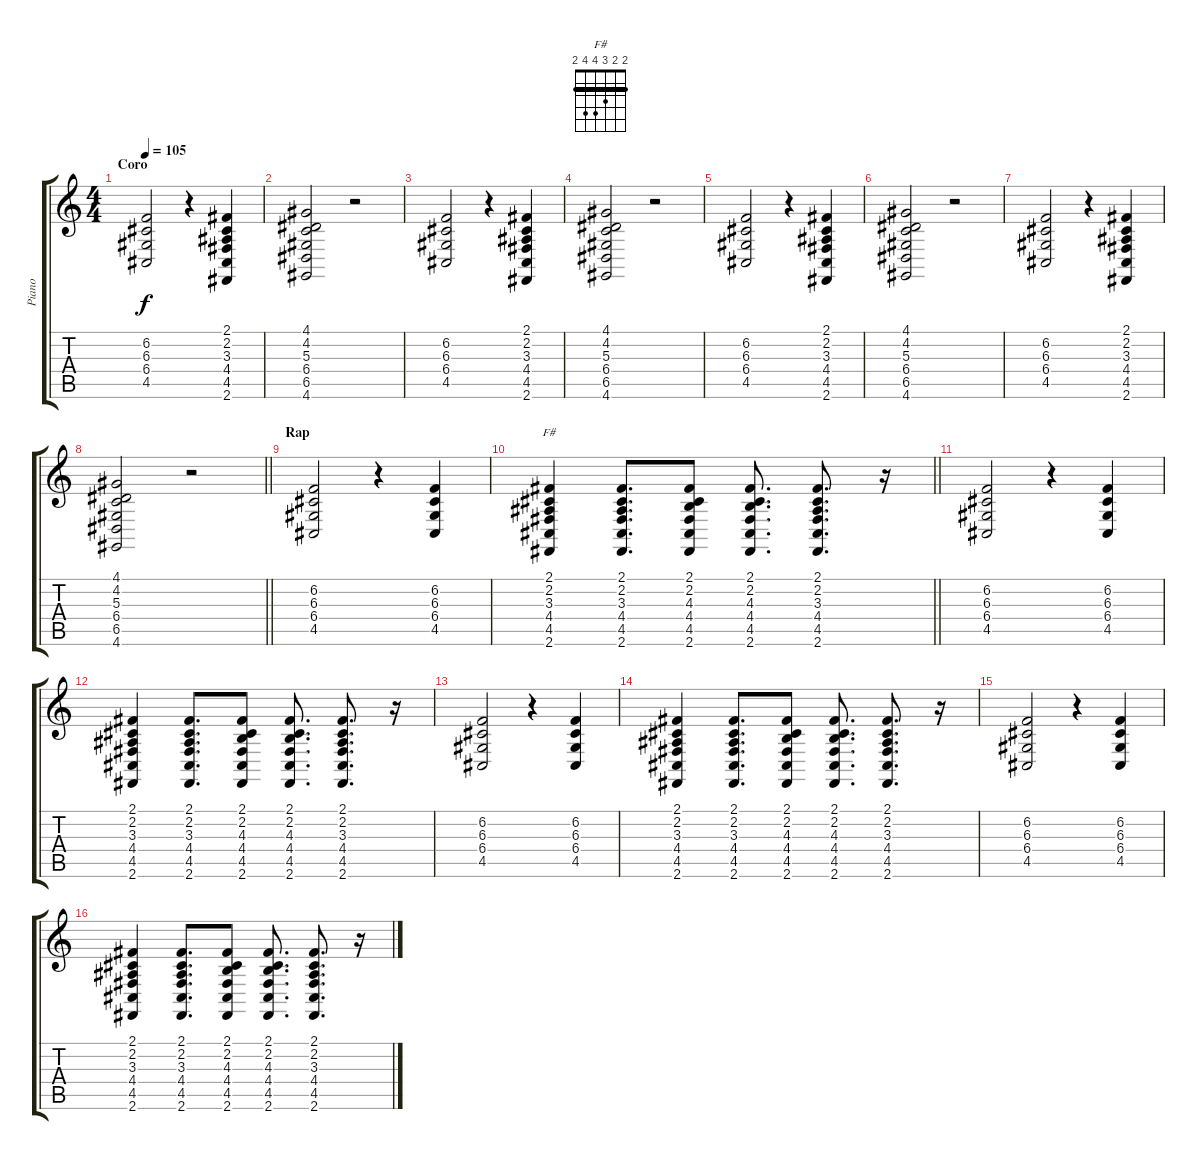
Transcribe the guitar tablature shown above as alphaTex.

\track ("Piano" "Piano") {instrument brightacousticpiano}
\staff {score tabs}
\tuning (E4 B3 G3 D3 A2 E2) {hide}
\chord ("F#" 2 2 3 4 4 2) {barre 2}
\ts (4 4)
\section ("" "Coro")
\tempo 105
\clef g2
\ks c
(6.2 6.3 6.4 4.5).2{dy f} r.4 (2.1 2.2 3.3 4.4 4.5 2.6).4 |
(4.1 4.2 5.3 6.4 6.5 4.6).2 r.2 |
(6.2 6.3 6.4 4.5).2 r.4 (2.1 2.2 3.3 4.4 4.5 2.6).4 |
(4.1 4.2 5.3 6.4 6.5 4.6).2 r.2 |
(6.2 6.3 6.4 4.5).2 r.4 (2.1 2.2 3.3 4.4 4.5 2.6).4 |
(4.1 4.2 5.3 6.4 6.5 4.6).2 r.2 |
(6.2 6.3 6.4 4.5).2 r.4 (2.1 2.2 3.3 4.4 4.5 2.6).4 |
\barLineRight lightlight
(4.1 4.2 5.3 6.4 6.5 4.6).2 r.2 |
\section ("" "Rap")
(6.2 6.3 6.4 4.5).2{volume 8} r.4 (6.2 6.3 6.4 4.5).4 |
\barLineRight lightlight
(2.1 2.2 3.3 4.4 4.5 2.6).4{ch "F#"} (2.1 2.2 3.3 4.4 4.5 2.6).8{d} (2.1 2.2 4.3 4.4 4.5 2.6).8 (2.1 2.2 4.3 4.4 4.5 2.6).8{d} (2.1 2.2 3.3 4.4 4.5 2.6).8{d} r.16 |
(6.2 6.3 6.4 4.5).2 r.4 (6.2 6.3 6.4 4.5).4 |
(2.1 2.2 3.3 4.4 4.5 2.6).4 (2.1 2.2 3.3 4.4 4.5 2.6).8{d} (2.1 2.2 4.3 4.4 4.5 2.6).8 (2.1 2.2 4.3 4.4 4.5 2.6).8{d} (2.1 2.2 3.3 4.4 4.5 2.6).8{d} r.16 |
(6.2 6.3 6.4 4.5).2 r.4 (6.2 6.3 6.4 4.5).4 |
(2.1 2.2 3.3 4.4 4.5 2.6).4 (2.1 2.2 3.3 4.4 4.5 2.6).8{d} (2.1 2.2 4.3 4.4 4.5 2.6).8 (2.1 2.2 4.3 4.4 4.5 2.6).8{d} (2.1 2.2 3.3 4.4 4.5 2.6).8{d} r.16 |
(6.2 6.3 6.4 4.5).2 r.4 (6.2 6.3 6.4 4.5).4 |
(2.1 2.2 3.3 4.4 4.5 2.6).4 (2.1 2.2 3.3 4.4 4.5 2.6).8{d} (2.1 2.2 4.3 4.4 4.5 2.6).8 (2.1 2.2 4.3 4.4 4.5 2.6).8{d} (2.1 2.2 3.3 4.4 4.5 2.6).8{d} r.16
